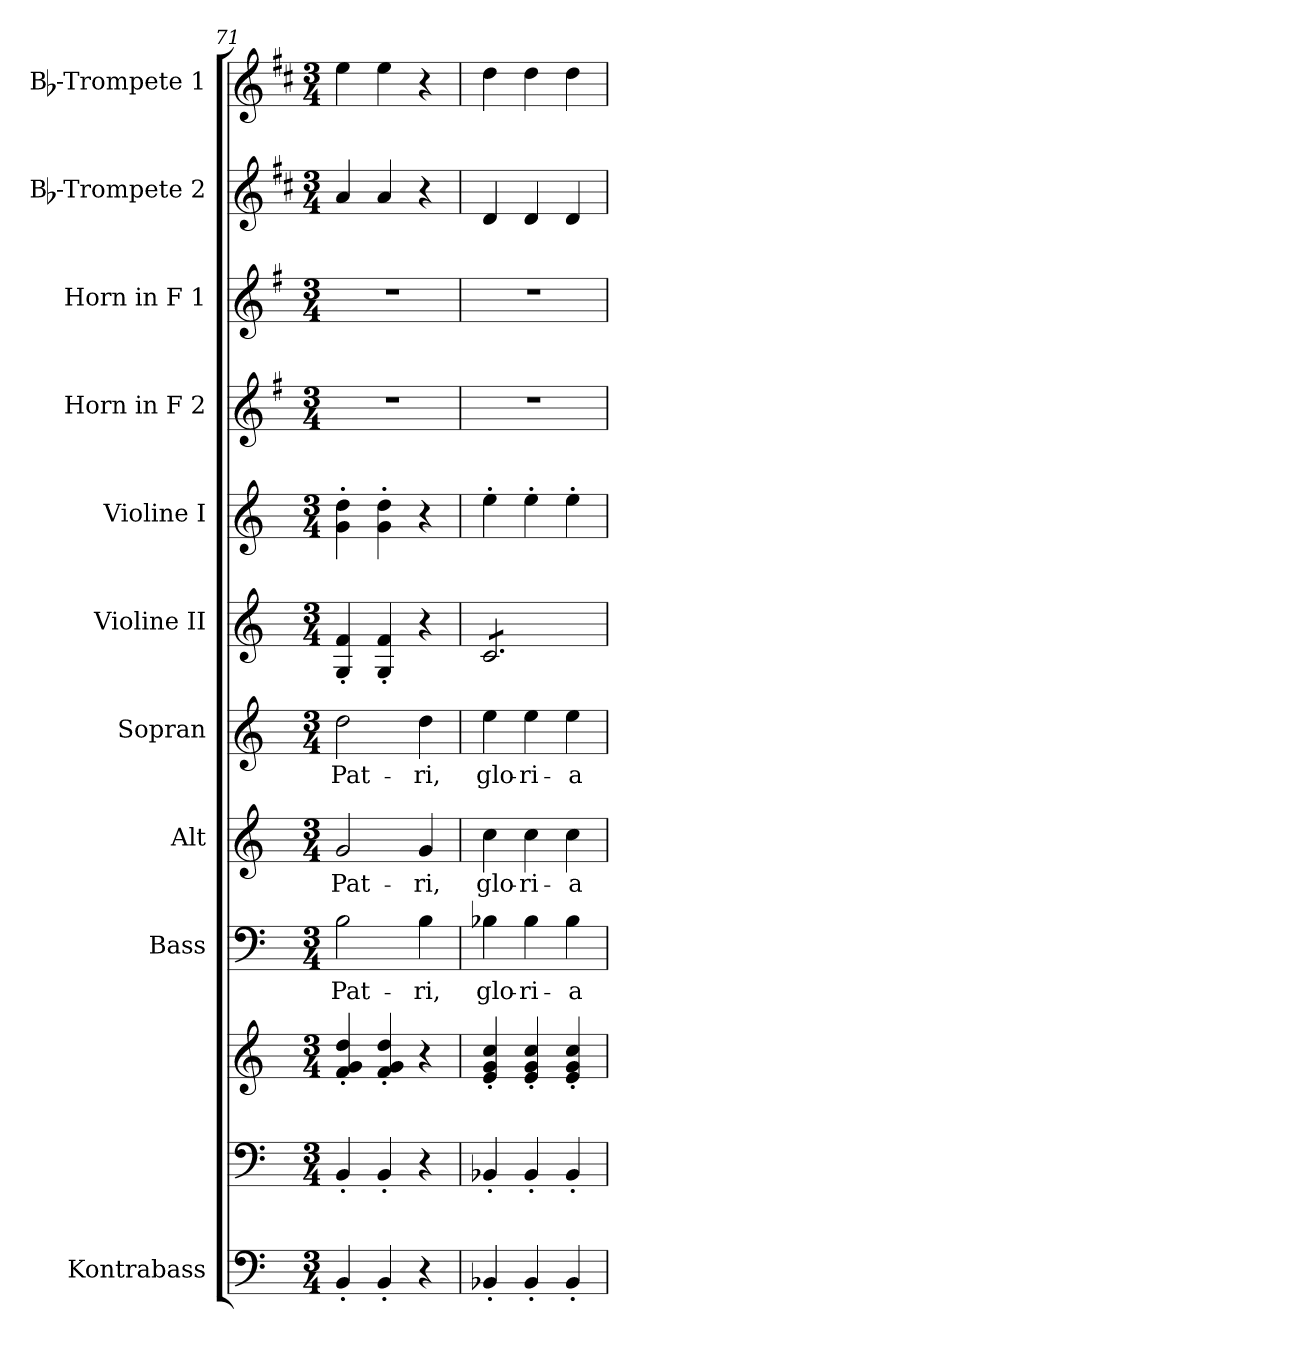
**kern	**kern	**kern	**kern	**text	**kern	**text	**kern	**text	**kern	**kern	**kern	**kern	**kern	**kern
*part11	*part10	*part10	*part9	*part9	*part8	*part8	*part7	*part7	*part6	*part5	*part4	*part3	*part2	*part1
*staff12	*staff11	*staff10	*staff9	*staff9	*staff8	*staff8	*staff7	*staff7	*staff6	*staff5	*staff4	*staff3	*staff2	*staff1
*I"Kontrabass	*	*	*I"Bass	*	*I"Alt	*	*I"Sopran	*	*I"Violine II	*I"Violine I	*I"Horn in F 2	*I"Horn in F 1	*I"Bb-Trompete 2	*I"Bb-Trompete 1
*I'Kb.	*	*	*I'B.	*	*I'A.	*	*I'S.	*	*I'Vl. II	*I'Vl. I	*	*	*I'Bb Trp. 2	*I'Bb Trp. 1
*clefF4	*clefF4	*clefG2	*clefF4	*	*clefG2	*	*clefG2	*	*clefG2	*clefG2	*clefG2	*clefG2	*clefG2	*clefG2
*ITrd7c12	*	*	*	*	*	*	*	*	*	*	*ITrd4c7	*ITrd4c7	*ITrd1c2	*ITrd1c2
*k[]	*k[]	*k[]	*k[]	*	*k[]	*	*k[]	*	*k[]	*k[]	*k[]	*k[]	*k[]	*k[]
*C:	*C:	*C:	*C:	*	*C:	*	*C:	*	*C:	*C:	*C:	*C:	*C:	*C:
*M3/4	*M3/4	*M3/4	*M3/4	*	*M3/4	*	*M3/4	*	*M3/4	*M3/4	*M3/4	*M3/4	*M3/4	*M3/4
=71	=71	=71	=71	=71	=71	=71	=71	=71	=71	=71	=71	=71	=71	=71
!	!	!	!	!LO:LY:b	!	!LO:LY:b	!	!LO:LY:b	!	!	!	!	!	!
4BBB'</	4BB'</	4f/'< 4g/'< 4dd/'<	2B\	Pat-	2g/	Pat-	2dd\	Pat-	4G/'< 4f/'<	4g\'> 4dd\'>	2.r	2.r	4g/	4dd\
4BBB'</	4BB'</	4f/'< 4g/'< 4dd/'<	.	.	.	.	.	.	4G/'< 4f/'<	4g\'> 4dd\'>	.	.	4g/	4dd\
!	!	!	!	!LO:LY:b	!	!LO:LY:b	!	!LO:LY:b	!	!	!	!	!	!
4r	4r	4r	4B\	-ri,	4g/	-ri,	4dd\	-ri,	4r	4r	.	.	4r	4r
=72	=72	=72	=72	=72	=72	=72	=72	=72	=72	=72	=72	=72	=72	=72
!	!	!	!	!LO:LY:b	!	!LO:LY:b	!	!LO:LY:b	!	!	!	!	!	!
*	*	*	*	*	*	*	*	*	*tremolo	*	*	*	*	*
4BBB-X'</	4BB-X'</	4e/'< 4g/'< 4cc/'<	4B-X\	glo-	4cc\	glo-	4ee\	glo-	8c/L	4ee'>\	2.r	2.r	4c/	4cc\
.	.	.	.	.	.	.	.	.	8c/	.	.	.	.	.
!	!	!	!	!LO:LY:b	!	!LO:LY:b	!	!LO:LY:b	!	!	!	!	!	!
4BBB-'</	4BB-'</	4e/'< 4g/'< 4cc/'<	4B-\	-ri-	4cc\	-ri-	4ee\	-ri-	8c/	4ee'>\	.	.	4c/	4cc\
.	.	.	.	.	.	.	.	.	8c/	.	.	.	.	.
!	!	!	!	!LO:LY:b	!	!LO:LY:b	!	!LO:LY:b	!	!	!	!	!	!
4BBB-'</	4BB-'</	4e/'< 4g/'< 4cc/'<	4B-\	-a	4cc\	-a	4ee\	-a	8c/	4ee'>\	.	.	4c/	4cc\
.	.	.	.	.	.	.	.	.	8c/J	.	.	.	.	.
*	*	*	*	*	*	*	*	*	*Xtremolo	*	*	*	*	*
=	=	=	=	=	=	=	=	=	=	=	=	=	=	=
*-	*-	*-	*-	*-	*-	*-	*-	*-	*-	*-	*-	*-	*-	*-
